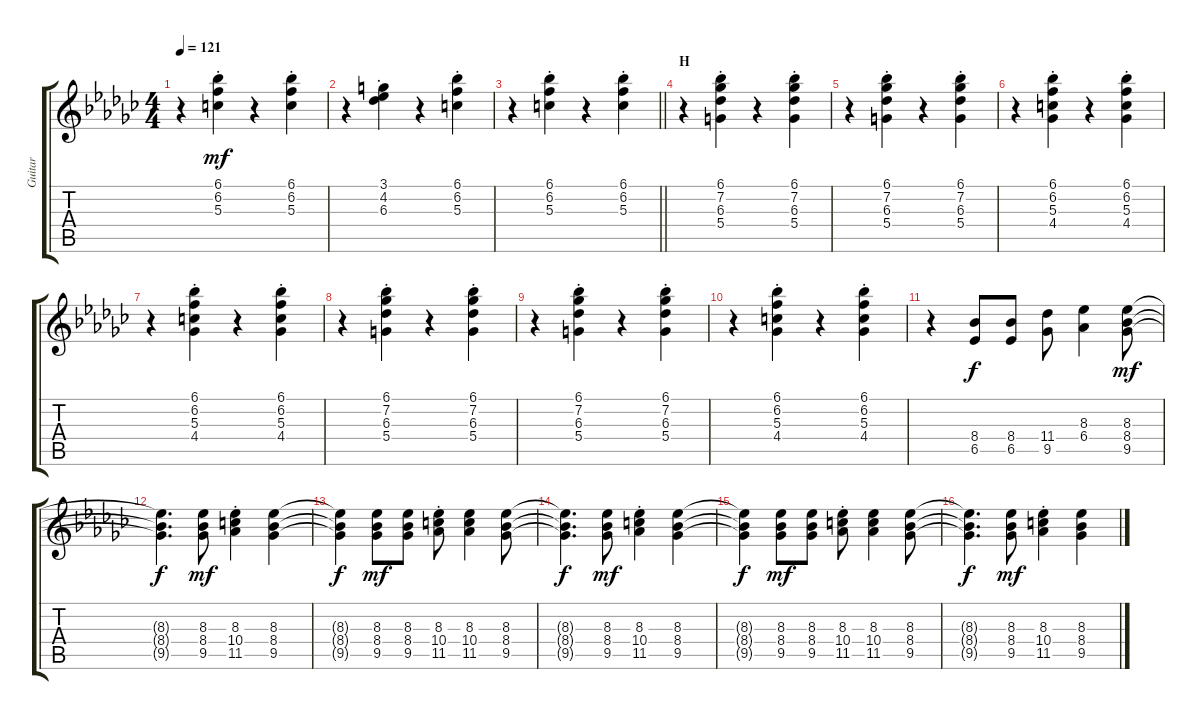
\track ("Guitar" "Guitar") {instrument electricguitarjazz}
\staff {score tabs}
\tuning (E4 B3 G3 D3 A2 E2) {hide}
\ts (4 4)
\tempo 121
\clef g2
\ks ebminor
r.4{dy mf} (6.1{st} 6.2{st} 5.3{st}).4 r.4 (6.1{st} 6.2{st} 5.3{st}).4 |
r.4 (3.1{st} 4.2{st} 6.3{st}).4 r.4 (6.1{st} 6.2{st} 5.3{st}).4 |
\barLineRight lightlight
r.4 (6.1{st} 6.2{st} 5.3{st}).4 r.4 (6.1{st} 6.2{st} 5.3{st}).4 |
\section ("" "H")
r.4 (6.1{st} 7.2{st} 6.3{st} 5.4{st}).4 r.4 (6.1{st} 7.2{st} 6.3{st} 5.4{st}).4 |
r.4 (6.1{st} 7.2{st} 6.3{st} 5.4{st}).4 r.4 (6.1{st} 7.2{st} 6.3{st} 5.4{st}).4 |
r.4 (6.1{st} 6.2{st} 5.3{st} 4.4{st}).4 r.4 (6.1{st} 6.2{st} 5.3{st} 4.4{st}).4 |
r.4 (6.1{st} 6.2{st} 5.3{st} 4.4{st}).4 r.4 (6.1{st} 6.2{st} 5.3{st} 4.4{st}).4 |
r.4 (6.1{st} 7.2{st} 6.3{st} 5.4{st}).4 r.4 (6.1{st} 7.2{st} 6.3{st} 5.4{st}).4 |
r.4 (6.1{st} 7.2{st} 6.3{st} 5.4{st}).4 r.4 (6.1{st} 7.2{st} 6.3{st} 5.4{st}).4 |
r.4 (6.1{st} 6.2{st} 5.3{st} 4.4{st}).4 r.4 (6.1{st} 6.2{st} 5.3{st} 4.4{st}).4 |
r.4 (8.4 6.5).8{dy f} (8.4 6.5).8 (11.4 9.5).8 (8.3 6.4).4 (8.3 8.4 9.5).8{dy mf} |
(8.3{t} 8.4{t} 9.5{t}).4{d dy f} (8.3 8.4 9.5).8{dy mf} (8.3{st} 10.4{st} 11.5{st}).4 (8.3 8.4 9.5).4 |
(8.3{t} 8.4{t} 9.5{t}).4{dy f} (8.3 8.4 9.5).8{dy mf} (8.3 8.4 9.5).8 (8.3{st} 10.4{st} 11.5{st}).8 (8.3 10.4 11.5).4 (8.3 8.4 9.5).8 |
(8.3{t} 8.4{t} 9.5{t}).4{d dy f} (8.3 8.4 9.5).8{dy mf} (8.3{st} 10.4{st} 11.5{st}).4 (8.3 8.4 9.5).4 |
(8.3{t} 8.4{t} 9.5{t}).4{dy f} (8.3 8.4 9.5).8{dy mf} (8.3 8.4 9.5).8 (8.3{st} 10.4{st} 11.5{st}).8 (8.3 10.4 11.5).4 (8.3 8.4 9.5).8 |
(8.3{t} 8.4{t} 9.5{t}).4{d dy f} (8.3 8.4 9.5).8{dy mf} (8.3{st} 10.4{st} 11.5{st}).4 (8.3 8.4 9.5).4
